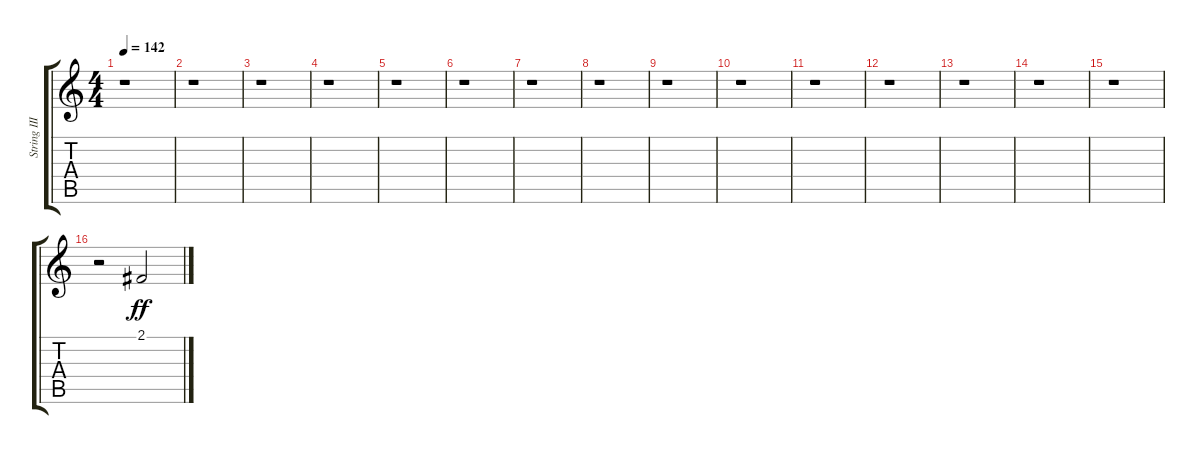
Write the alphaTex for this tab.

\track ("String III" "String III") {instrument synthvoice}
\staff {score tabs}
\tuning (E4 B3 G3 D3 A2 E2) {hide}
\ts (4 4)
\tempo 142
\clef g2
\ks c
r.1{dy ff} |
r.1 |
r.1 |
r.1 |
r.1 |
r.1 |
r.1 |
r.1 |
r.1 |
r.1 |
r.1 |
r.1 |
r.1 |
r.1 |
r.1 |
r.2 2.1.2
